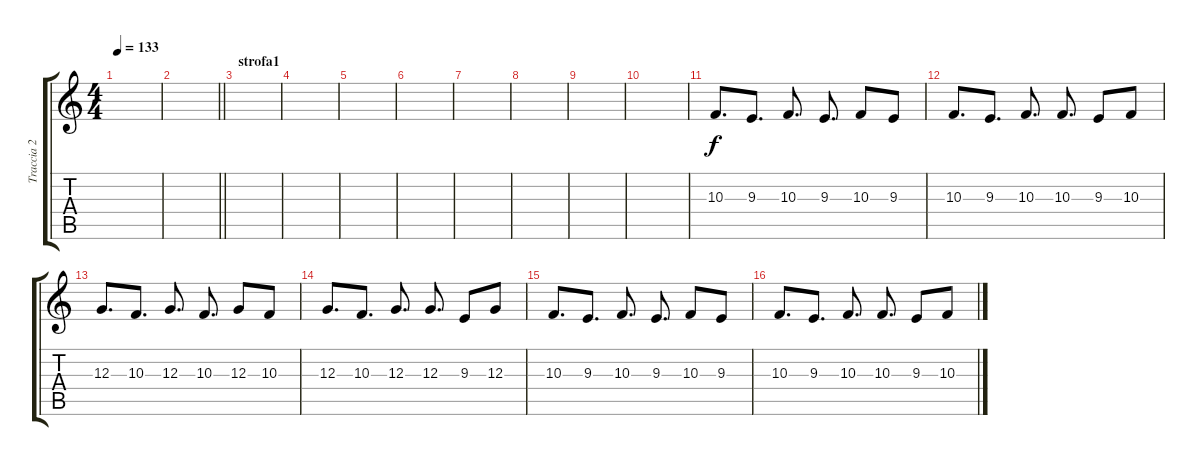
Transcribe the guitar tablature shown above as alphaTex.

\track ("Traccia 2" "Traccia 2") {instrument lead1square}
\staff {score tabs}
\tuning (E4 B3 G3 D3 A2 E2) {hide}
\ts (4 4)
\tempo 133
\clef g2
\ks c
|
\barLineRight lightlight
|
\section ("" "strofa1")
|
|
|
|
|
|
|
|
10.3.8{d} 9.3.8{d} 10.3.8{d} 9.3.8{d} 10.3.8 9.3.8 |
10.3.8{d} 9.3.8{d} 10.3.8{d} 10.3.8{d} 9.3.8 10.3.8 |
12.3.8{d} 10.3.8{d} 12.3.8{d} 10.3.8{d} 12.3.8 10.3.8 |
12.3.8{d} 10.3.8{d} 12.3.8{d} 12.3.8{d} 9.3.8 12.3.8 |
10.3.8{d} 9.3.8{d} 10.3.8{d} 9.3.8{d} 10.3.8 9.3.8 |
10.3.8{d} 9.3.8{d} 10.3.8{d} 10.3.8{d} 9.3.8 10.3.8
